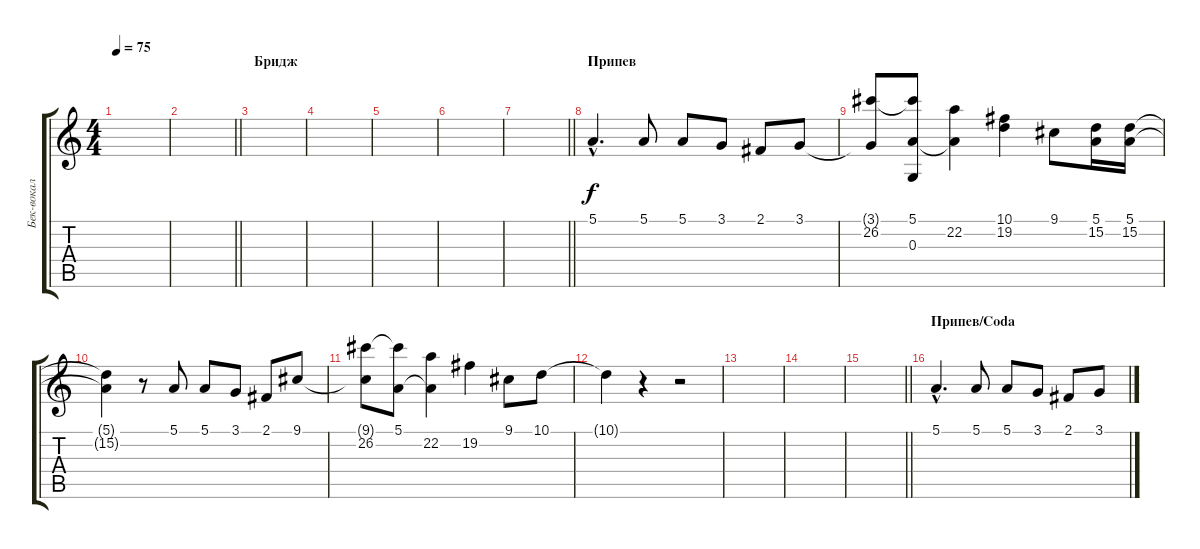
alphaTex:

\track ("Бек-вокал" "Бек-вокал") {instrument englishhorn}
\staff {score tabs}
\tuning (E4 B3 G3 D3 A2 E2) {hide}
\ts (4 4)
\tempo 75
\clef g2
\ks c
|
\barLineRight lightlight
|
\section ("" "Бридж")
|
|
|
|
\barLineRight lightlight
|
\section ("" "Припев")
5.1{hac}.4{d} 5.1.8 5.1.8 3.1.8 2.1.8 3.1.8 |
(3.1{t} 26.2).8 (5.1 26.2{t} 0.3).8 (5.1{t} 22.2).4 (10.1 19.2).4 9.1.8 (5.1 15.2).16 (5.1 15.2).16 |
(5.1{t} 15.2{t}).4 r.8 5.1.8 5.1.8 3.1.8 2.1.8 9.1.8 |
(9.1{t} 26.2).8 (5.1 26.2{t}).8 (5.1{t} 22.2).4 19.2.4 9.1.8 10.1.8 |
10.1{t}.4 r.4 r.2 |
|
|
\barLineRight lightlight
|
\section ("" "Припев/Coda")
5.1{hac}.4{d} 5.1.8 5.1.8 3.1.8 2.1.8 3.1.8
